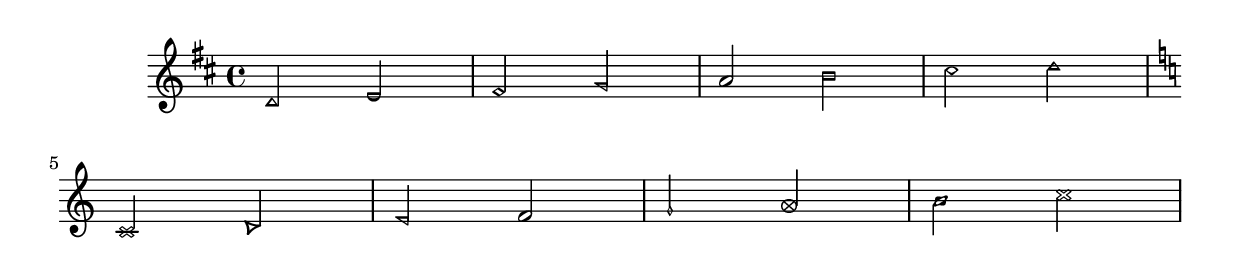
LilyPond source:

%% Do not edit this file; it is automatically
%% generated from LSR http://lsr.dsi.unimi.it
%% This file is in the public domain.
\version "2.13.31"

\header {
  lsrtags = "pitches, editorial-annotations"

%% Translation of GIT committish: 0b55335aeca1de539bf1125b717e0c21bb6fa31b
  doctitlees = "Aplicar estilos de cabeza según la nota de la escala"
  texidoces = "
La propiedad @code{shapeNoteStyles} se puede usar para definir varios
estilos de cabezas de nota para cada grado de la escala (según esté
establecido por la armadura o por la propiedad @code{tonic}).  Esta
propiedad requiere un conjunto de símbolos, que pueden ser puramente
arbitrarios (se permiten expresiones geométricas como @code{triangle},
triángulo, @code{cross}, aspas, y @code{xcircle}, círculo con aspas) o
basados en una antigua tradición americana de grabado (ciertos nombres
de nota latinos trambién se permiten).

Dicho esto, para imitar antiguos cancioneros americanos, existen varios
estilos predefinidos de cabezas de nota disponibles a través de
instrucciones de abreviatura como @code{\\aikenHeads} o
@code{\\sacredHarpHeads}.

Este ejemplo muestra distintas formas de obtener cabezas de notas con forma,
y muestra la capacidad de transportar una melodía sin perder la
correspondencia entre las funciones armónicas y los estilos de cabezas de
nota.

"


%% Translation of GIT committish: 0a868be38a775ecb1ef935b079000cebbc64de40
  doctitlede = "Notenkopfstile basierend auf der Tonleiterstufe erstellen"
  texidocde = "
Die @code{shapeNoteStyles}-(NotenFormenStile)-Eigenschaft kann benutzt
werden, um verschiedene Notenstile für jeden Schritt der Tonleiter
zu definieren (vorgegeben von der Tonart oder der @qq{tonic}
(Tonika)-Eigenschaft.  Diese Eigenschaft braucht eine Anzahl von Symbolen,
welche beliebig sein können (geometrische Ausdrücke wie @code{triangle}
(Dreieck), @code{cross} (Kreuz) und @code{xcircle} (X-Kreis) sind erlaubt)
oder basierend auf einer alten amerikanischen Notensatztradition (einige
lateinische Notenbezeichnungen sind auch erlaubt).

Um alte amerikanische Liederbücher zu imitieren, gibt es einige
vordefinierte Notenstile wie etwa @code{\\aikenHeads} (im Stil von Aiken)
oder @code{\\sacredHarpHeads} (im Stil der Sacred Harp-Tradition).

Dieses Beispiel zeigt, wie man unterschiedlich geformte Noten erhält und
eine Melodie transponieren kann, ohne dass das Verhältnis zwischen den
harmonischen Funktionen und dem Notenstil verloren geht.

"

%% Translation of GIT committish: 4ab2514496ac3d88a9f3121a76f890c97cedcf4e
  texidocfr = "
La propriété @code{shapeNoteStyles} permet d'affecter un profil
particulier à chaque degré de la gamme -- à partir de l'armure ou
de la propriété @code{tonic}.  Ses valeurs sont constituées d'une liste
de symboles, qu'il s'agisse de formes géométriques (@code{triangle},
@code{cross}, ou @code{xcircle}) ou basés sur la tradition des graveurs
américains (avec quelques noms de note latins).

LilyPond dispose de deux raccourcis, @code{\\aikenHeads} et
@code{\\sacredHarpHeads}, permettant de reproduire déanciens recueils de
chansons américaines.

L'exemple suivant montre plusieurs manières de profiler les têtes de
note, ainsi que la capacité de trnsposer tout en respectant la fonction
harmonique de chaque note dans la gamme.

"
  doctitlefr = "Profilage des notes selon leur degré dans la gamme"


  texidoc = "
The @code{shapeNoteStyles} property can be used to define various note
head styles for each step of the scale (as set by the key signature or
the @code{tonic} property). This property requires a set of symbols,
which can be purely arbitrary (geometrical expressions such as
@code{triangle}, @code{cross}, and @code{xcircle} are allowed) or based
on old American engraving tradition (some latin note names are also
allowed).

That said, to imitate old American song books, there are several
predefined note head styles available through shortcut commands such as
@code{\\aikenHeads} or @code{\\sacredHarpHeads}.

This example shows different ways to obtain shape note heads, and
demonstrates the ability to transpose a melody without losing the
correspondence between harmonic functions and note head styles.

"
  doctitle = "Applying note head styles depending on the step of the scale"
} % begin verbatim

fragment = {
  \key c \major
  c2 d
  e2 f
  g2 a
  b2 c
}

\new Staff {
  \transpose c d
  \relative c' {
    \set shapeNoteStyles = #'#(do re mi fa
                               #f la ti)
    \fragment
  }

  \break

  \relative c' {
    \set shapeNoteStyles = #'#(cross triangle fa #f
                               mensural xcircle diamond)
    \fragment
  }
}

